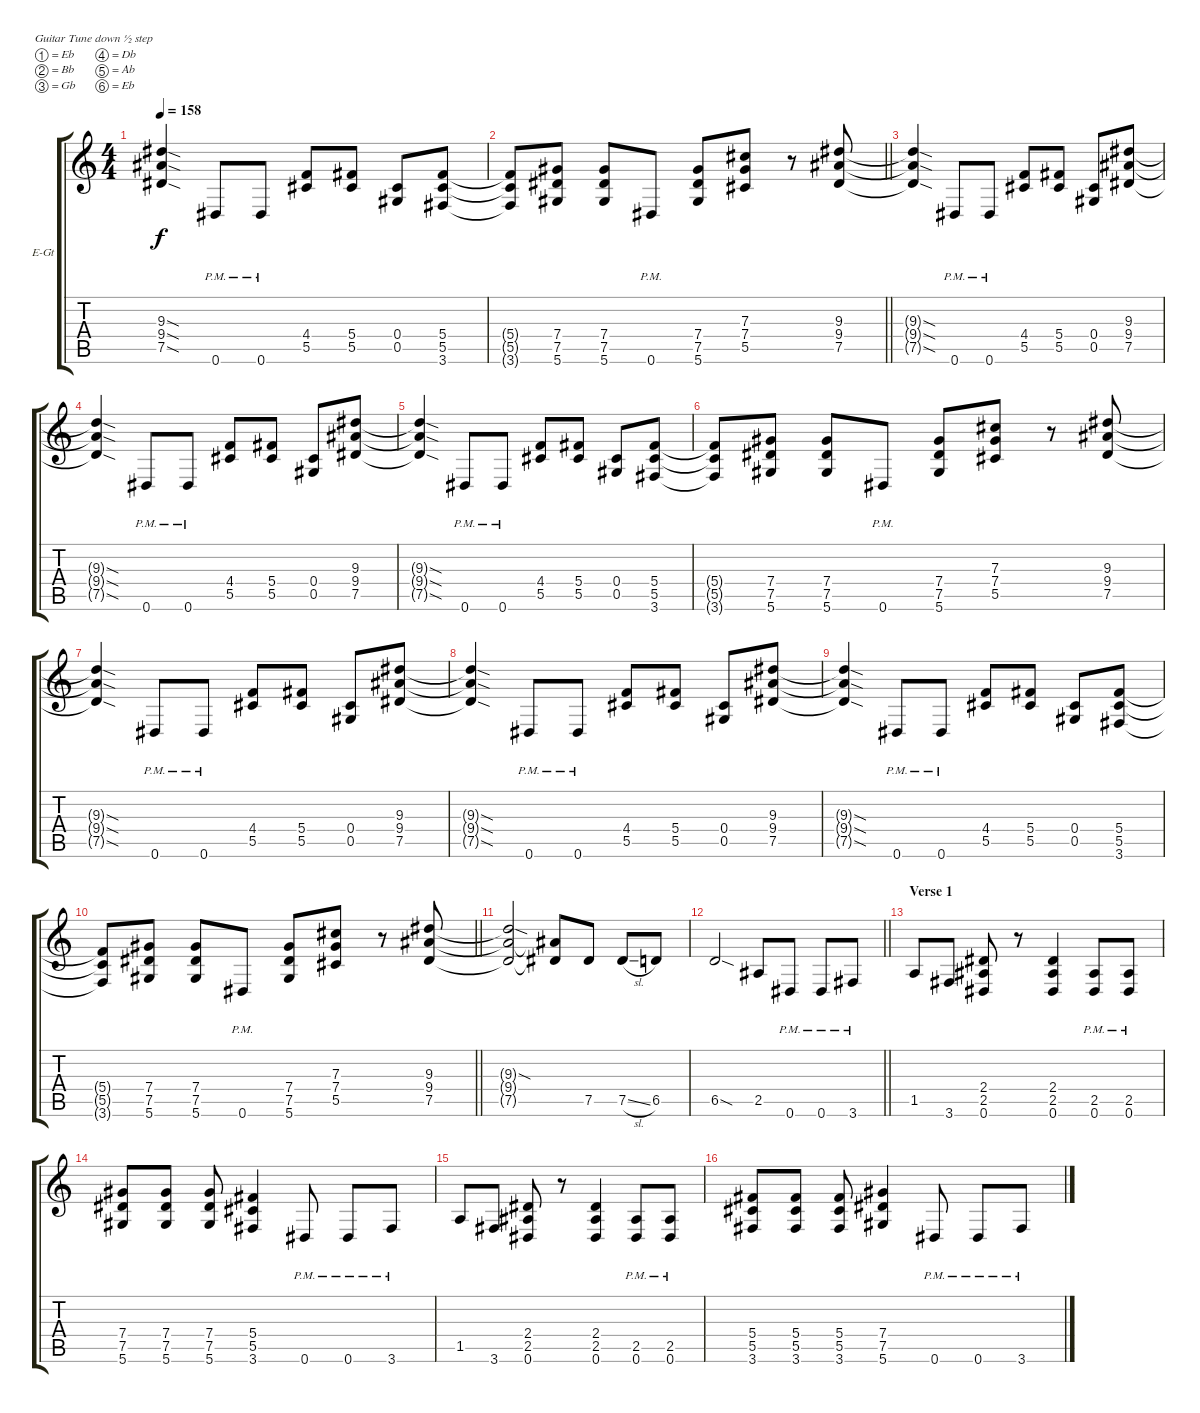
\bracketExtendMode groupsimilarinstruments
\firstSystemTrackNameOrientation horizontal
\otherSystemsTrackNameOrientation horizontal
\track ("Guitar 1" "E-Gt") {instrument distortionguitar}
\staff {score tabs}
\tuning (Eb4 Bb3 Gb3 Db3 Ab2 Eb2)
\ts (4 4)
\tempo 158
\clef g2
\ks c
(9.4{sod t} 7.5{sod t} 9.3{sod t}).4{lyrics (0 "") lyrics (1 "") lyrics (2 "") lyrics (3 "") lyrics (4 "") dy f} 0.6{pm}.8{lyrics (0 "") lyrics (1 "") lyrics (2 "") lyrics (3 "") lyrics (4 "")} 0.6{pm}.8{lyrics (0 "") lyrics (1 "") lyrics (2 "") lyrics (3 "") lyrics (4 "")} (4.4 5.5).8{lyrics (0 "") lyrics (1 "") lyrics (2 "") lyrics (3 "") lyrics (4 "")} (5.4 5.5).8{lyrics (0 "") lyrics (1 "") lyrics (2 "") lyrics (3 "") lyrics (4 "")} (0.4 0.5).8{lyrics (0 "") lyrics (1 "") lyrics (2 "") lyrics (3 "") lyrics (4 "")} (5.5 3.6 5.4).8{lyrics (0 "") lyrics (1 "") lyrics (2 "") lyrics (3 "") lyrics (4 "")} |
\barLineRight lightlight
(5.5{t} 3.6{t} 5.4{t}).8{lyrics (0 "") lyrics (1 "") lyrics (2 "") lyrics (3 "") lyrics (4 "")} (7.5 5.6 7.4).8{lyrics (0 "") lyrics (1 "") lyrics (2 "") lyrics (3 "") lyrics (4 "")} (7.5 5.6 7.4).8{lyrics (0 "") lyrics (1 "") lyrics (2 "") lyrics (3 "") lyrics (4 "")} 0.6{pm}.8{lyrics (0 "") lyrics (1 "") lyrics (2 "") lyrics (3 "") lyrics (4 "")} (7.5 5.6 7.4).8{lyrics (0 "") lyrics (1 "") lyrics (2 "") lyrics (3 "") lyrics (4 "")} (7.4 5.5 7.3).8{lyrics (0 "") lyrics (1 "") lyrics (2 "") lyrics (3 "") lyrics (4 "")} r.8 (9.4 7.5 9.3).8{lyrics (0 "") lyrics (1 "") lyrics (2 "") lyrics (3 "") lyrics (4 "")} |
\section ("" "")
(9.4{sod t} 7.5{sod t} 9.3{sod t}).4{lyrics (0 "") lyrics (1 "") lyrics (2 "") lyrics (3 "") lyrics (4 "")} 0.6{pm}.8{lyrics (0 "") lyrics (1 "") lyrics (2 "") lyrics (3 "") lyrics (4 "")} 0.6{pm}.8{lyrics (0 "") lyrics (1 "") lyrics (2 "") lyrics (3 "") lyrics (4 "")} (4.4 5.5).8{lyrics (0 "") lyrics (1 "") lyrics (2 "") lyrics (3 "") lyrics (4 "")} (5.4 5.5).8{lyrics (0 "") lyrics (1 "") lyrics (2 "") lyrics (3 "") lyrics (4 "")} (0.4 0.5).8{lyrics (0 "") lyrics (1 "") lyrics (2 "") lyrics (3 "") lyrics (4 "")} (9.4 7.5 9.3).8{lyrics (0 "") lyrics (1 "") lyrics (2 "") lyrics (3 "") lyrics (4 "")} |
(9.4{sod t} 7.5{sod t} 9.3{sod t}).4{lyrics (0 "") lyrics (1 "") lyrics (2 "") lyrics (3 "") lyrics (4 "")} 0.6{pm}.8{lyrics (0 "") lyrics (1 "") lyrics (2 "") lyrics (3 "") lyrics (4 "")} 0.6{pm}.8{lyrics (0 "") lyrics (1 "") lyrics (2 "") lyrics (3 "") lyrics (4 "")} (4.4 5.5).8{lyrics (0 "") lyrics (1 "") lyrics (2 "") lyrics (3 "") lyrics (4 "")} (5.4 5.5).8{lyrics (0 "") lyrics (1 "") lyrics (2 "") lyrics (3 "") lyrics (4 "")} (0.4 0.5).8{lyrics (0 "") lyrics (1 "") lyrics (2 "") lyrics (3 "") lyrics (4 "")} (9.4 7.5 9.3).8{lyrics (0 "") lyrics (1 "") lyrics (2 "") lyrics (3 "") lyrics (4 "")} |
(9.4{sod t} 7.5{sod t} 9.3{sod t}).4{lyrics (0 "") lyrics (1 "") lyrics (2 "") lyrics (3 "") lyrics (4 "")} 0.6{pm}.8{lyrics (0 "") lyrics (1 "") lyrics (2 "") lyrics (3 "") lyrics (4 "")} 0.6{pm}.8{lyrics (0 "") lyrics (1 "") lyrics (2 "") lyrics (3 "") lyrics (4 "")} (4.4 5.5).8{lyrics (0 "") lyrics (1 "") lyrics (2 "") lyrics (3 "") lyrics (4 "")} (5.4 5.5).8{lyrics (0 "") lyrics (1 "") lyrics (2 "") lyrics (3 "") lyrics (4 "")} (0.4 0.5).8{lyrics (0 "") lyrics (1 "") lyrics (2 "") lyrics (3 "") lyrics (4 "")} (5.5 3.6 5.4).8{lyrics (0 "") lyrics (1 "") lyrics (2 "") lyrics (3 "") lyrics (4 "")} |
(5.5{t} 3.6{t} 5.4{t}).8{lyrics (0 "") lyrics (1 "") lyrics (2 "") lyrics (3 "") lyrics (4 "")} (7.5 5.6 7.4).8{lyrics (0 "") lyrics (1 "") lyrics (2 "") lyrics (3 "") lyrics (4 "")} (7.5 5.6 7.4).8{lyrics (0 "") lyrics (1 "") lyrics (2 "") lyrics (3 "") lyrics (4 "")} 0.6{pm}.8{lyrics (0 "") lyrics (1 "") lyrics (2 "") lyrics (3 "") lyrics (4 "")} (7.5 5.6 7.4).8{lyrics (0 "") lyrics (1 "") lyrics (2 "") lyrics (3 "") lyrics (4 "")} (7.4 5.5 7.3).8{lyrics (0 "") lyrics (1 "") lyrics (2 "") lyrics (3 "") lyrics (4 "")} r.8 (9.4 7.5 9.3).8{lyrics (0 "") lyrics (1 "") lyrics (2 "") lyrics (3 "") lyrics (4 "")} |
(9.4{sod t} 7.5{sod t} 9.3{sod t}).4{lyrics (0 "") lyrics (1 "") lyrics (2 "") lyrics (3 "") lyrics (4 "")} 0.6{pm}.8{lyrics (0 "") lyrics (1 "") lyrics (2 "") lyrics (3 "") lyrics (4 "")} 0.6{pm}.8{lyrics (0 "") lyrics (1 "") lyrics (2 "") lyrics (3 "") lyrics (4 "")} (4.4 5.5).8{lyrics (0 "") lyrics (1 "") lyrics (2 "") lyrics (3 "") lyrics (4 "")} (5.4 5.5).8{lyrics (0 "") lyrics (1 "") lyrics (2 "") lyrics (3 "") lyrics (4 "")} (0.4 0.5).8{lyrics (0 "") lyrics (1 "") lyrics (2 "") lyrics (3 "") lyrics (4 "")} (9.4 7.5 9.3).8{lyrics (0 "") lyrics (1 "") lyrics (2 "") lyrics (3 "") lyrics (4 "")} |
(9.4{sod t} 7.5{sod t} 9.3{sod t}).4{lyrics (0 "") lyrics (1 "") lyrics (2 "") lyrics (3 "") lyrics (4 "")} 0.6{pm}.8{lyrics (0 "") lyrics (1 "") lyrics (2 "") lyrics (3 "") lyrics (4 "")} 0.6{pm}.8{lyrics (0 "") lyrics (1 "") lyrics (2 "") lyrics (3 "") lyrics (4 "")} (4.4 5.5).8{lyrics (0 "") lyrics (1 "") lyrics (2 "") lyrics (3 "") lyrics (4 "")} (5.4 5.5).8{lyrics (0 "") lyrics (1 "") lyrics (2 "") lyrics (3 "") lyrics (4 "")} (0.4 0.5).8{lyrics (0 "") lyrics (1 "") lyrics (2 "") lyrics (3 "") lyrics (4 "")} (9.4 7.5 9.3).8{lyrics (0 "") lyrics (1 "") lyrics (2 "") lyrics (3 "") lyrics (4 "")} |
(9.4{sod t} 7.5{sod t} 9.3{sod t}).4{lyrics (0 "") lyrics (1 "") lyrics (2 "") lyrics (3 "") lyrics (4 "")} 0.6{pm}.8{lyrics (0 "") lyrics (1 "") lyrics (2 "") lyrics (3 "") lyrics (4 "")} 0.6{pm}.8{lyrics (0 "") lyrics (1 "") lyrics (2 "") lyrics (3 "") lyrics (4 "")} (4.4 5.5).8{lyrics (0 "") lyrics (1 "") lyrics (2 "") lyrics (3 "") lyrics (4 "")} (5.4 5.5).8{lyrics (0 "") lyrics (1 "") lyrics (2 "") lyrics (3 "") lyrics (4 "")} (0.4 0.5).8{lyrics (0 "") lyrics (1 "") lyrics (2 "") lyrics (3 "") lyrics (4 "")} (5.5 3.6 5.4).8{lyrics (0 "") lyrics (1 "") lyrics (2 "") lyrics (3 "") lyrics (4 "")} |
\barLineRight lightlight
(5.5{t} 3.6{t} 5.4{t}).8{lyrics (0 "") lyrics (1 "") lyrics (2 "") lyrics (3 "") lyrics (4 "")} (7.5 5.6 7.4).8{lyrics (0 "") lyrics (1 "") lyrics (2 "") lyrics (3 "") lyrics (4 "")} (7.5 5.6 7.4).8{lyrics (0 "") lyrics (1 "") lyrics (2 "") lyrics (3 "") lyrics (4 "")} 0.6{pm}.8{lyrics (0 "") lyrics (1 "") lyrics (2 "") lyrics (3 "") lyrics (4 "")} (7.5 5.6 7.4).8{lyrics (0 "") lyrics (1 "") lyrics (2 "") lyrics (3 "") lyrics (4 "")} (7.4 5.5 7.3).8{lyrics (0 "") lyrics (1 "") lyrics (2 "") lyrics (3 "") lyrics (4 "")} r.8 (9.4 7.5 9.3).8{lyrics (0 "") lyrics (1 "") lyrics (2 "") lyrics (3 "") lyrics (4 "")} |
\section ("" "")
(9.4{t} 7.5{t} 9.3{sod t}).2{lyrics (0 "") lyrics (1 "") lyrics (2 "") lyrics (3 "") lyrics (4 "")} (9.4{t} 7.5{t}).8{lyrics (0 "") lyrics (1 "") lyrics (2 "") lyrics (3 "") lyrics (4 "")} 7.5.8{lyrics (0 "") lyrics (1 "") lyrics (2 "") lyrics (3 "") lyrics (4 "")} 7.5{sl}.8{lyrics (0 "") lyrics (1 "") lyrics (2 "") lyrics (3 "") lyrics (4 "")} 6.5.8{lyrics (0 "") lyrics (1 "") lyrics (2 "") lyrics (3 "") lyrics (4 "")} |
\barLineRight lightlight
6.5{sod}.2{lyrics (0 "") lyrics (1 "") lyrics (2 "") lyrics (3 "") lyrics (4 "")} 2.5.8{lyrics (0 "") lyrics (1 "") lyrics (2 "") lyrics (3 "") lyrics (4 "")} 0.6{pm}.8{lyrics (0 "") lyrics (1 "") lyrics (2 "") lyrics (3 "") lyrics (4 "")} 0.6{pm}.8{lyrics (0 "") lyrics (1 "") lyrics (2 "") lyrics (3 "") lyrics (4 "")} 3.6{pm}.8{lyrics (0 "") lyrics (1 "") lyrics (2 "") lyrics (3 "") lyrics (4 "")} |
\section ("" "Verse 1")
1.5.8{lyrics (0 "") lyrics (1 "") lyrics (2 "") lyrics (3 "") lyrics (4 "")} 3.6.8{lyrics (0 "") lyrics (1 "") lyrics (2 "") lyrics (3 "") lyrics (4 "")} (2.5 0.6 2.4).8{lyrics (0 "") lyrics (1 "") lyrics (2 "") lyrics (3 "") lyrics (4 "")} r.8 (2.5 0.6 2.4).4{lyrics (0 "") lyrics (1 "") lyrics (2 "") lyrics (3 "") lyrics (4 "")} (0.6{pm} 2.5{pm}).8{lyrics (0 "") lyrics (1 "") lyrics (2 "") lyrics (3 "") lyrics (4 "")} (0.6{pm} 2.5{pm}).8{lyrics (0 "") lyrics (1 "") lyrics (2 "") lyrics (3 "") lyrics (4 "")} |
(7.4 5.6 7.5).8{lyrics (0 "") lyrics (1 "") lyrics (2 "") lyrics (3 "") lyrics (4 "")} (7.4 5.6 7.5).8{lyrics (0 "") lyrics (1 "") lyrics (2 "") lyrics (3 "") lyrics (4 "")} (7.4 5.6 7.5).8{lyrics (0 "") lyrics (1 "") lyrics (2 "") lyrics (3 "") lyrics (4 "")} (5.4 3.6 5.5).4{lyrics (0 "") lyrics (1 "") lyrics (2 "") lyrics (3 "") lyrics (4 "")} 0.6{pm}.8{lyrics (0 "") lyrics (1 "") lyrics (2 "") lyrics (3 "") lyrics (4 "")} 0.6{pm}.8{lyrics (0 "") lyrics (1 "") lyrics (2 "") lyrics (3 "") lyrics (4 "")} 3.6{pm}.8{lyrics (0 "") lyrics (1 "") lyrics (2 "") lyrics (3 "") lyrics (4 "")} |
1.5.8{lyrics (0 "") lyrics (1 "") lyrics (2 "") lyrics (3 "") lyrics (4 "")} 3.6.8{lyrics (0 "") lyrics (1 "") lyrics (2 "") lyrics (3 "") lyrics (4 "")} (2.5 0.6 2.4).8{lyrics (0 "") lyrics (1 "") lyrics (2 "") lyrics (3 "") lyrics (4 "")} r.8 (2.5 0.6 2.4).4{lyrics (0 "") lyrics (1 "") lyrics (2 "") lyrics (3 "") lyrics (4 "")} (0.6{pm} 2.5{pm}).8{lyrics (0 "") lyrics (1 "") lyrics (2 "") lyrics (3 "") lyrics (4 "")} (0.6{pm} 2.5{pm}).8{lyrics (0 "") lyrics (1 "") lyrics (2 "") lyrics (3 "") lyrics (4 "")} |
(5.4 3.6 5.5).8{lyrics (0 "") lyrics (1 "") lyrics (2 "") lyrics (3 "") lyrics (4 "")} (5.4 3.6 5.5).8{lyrics (0 "") lyrics (1 "") lyrics (2 "") lyrics (3 "") lyrics (4 "")} (5.4 3.6 5.5).8{lyrics (0 "") lyrics (1 "") lyrics (2 "") lyrics (3 "") lyrics (4 "")} (7.4 5.6 7.5).4{lyrics (0 "") lyrics (1 "") lyrics (2 "") lyrics (3 "") lyrics (4 "")} 0.6{pm}.8{lyrics (0 "") lyrics (1 "") lyrics (2 "") lyrics (3 "") lyrics (4 "")} 0.6{pm}.8{lyrics (0 "") lyrics (1 "") lyrics (2 "") lyrics (3 "") lyrics (4 "")} 3.6{pm}.8{lyrics (0 "") lyrics (1 "") lyrics (2 "") lyrics (3 "") lyrics (4 "")}
